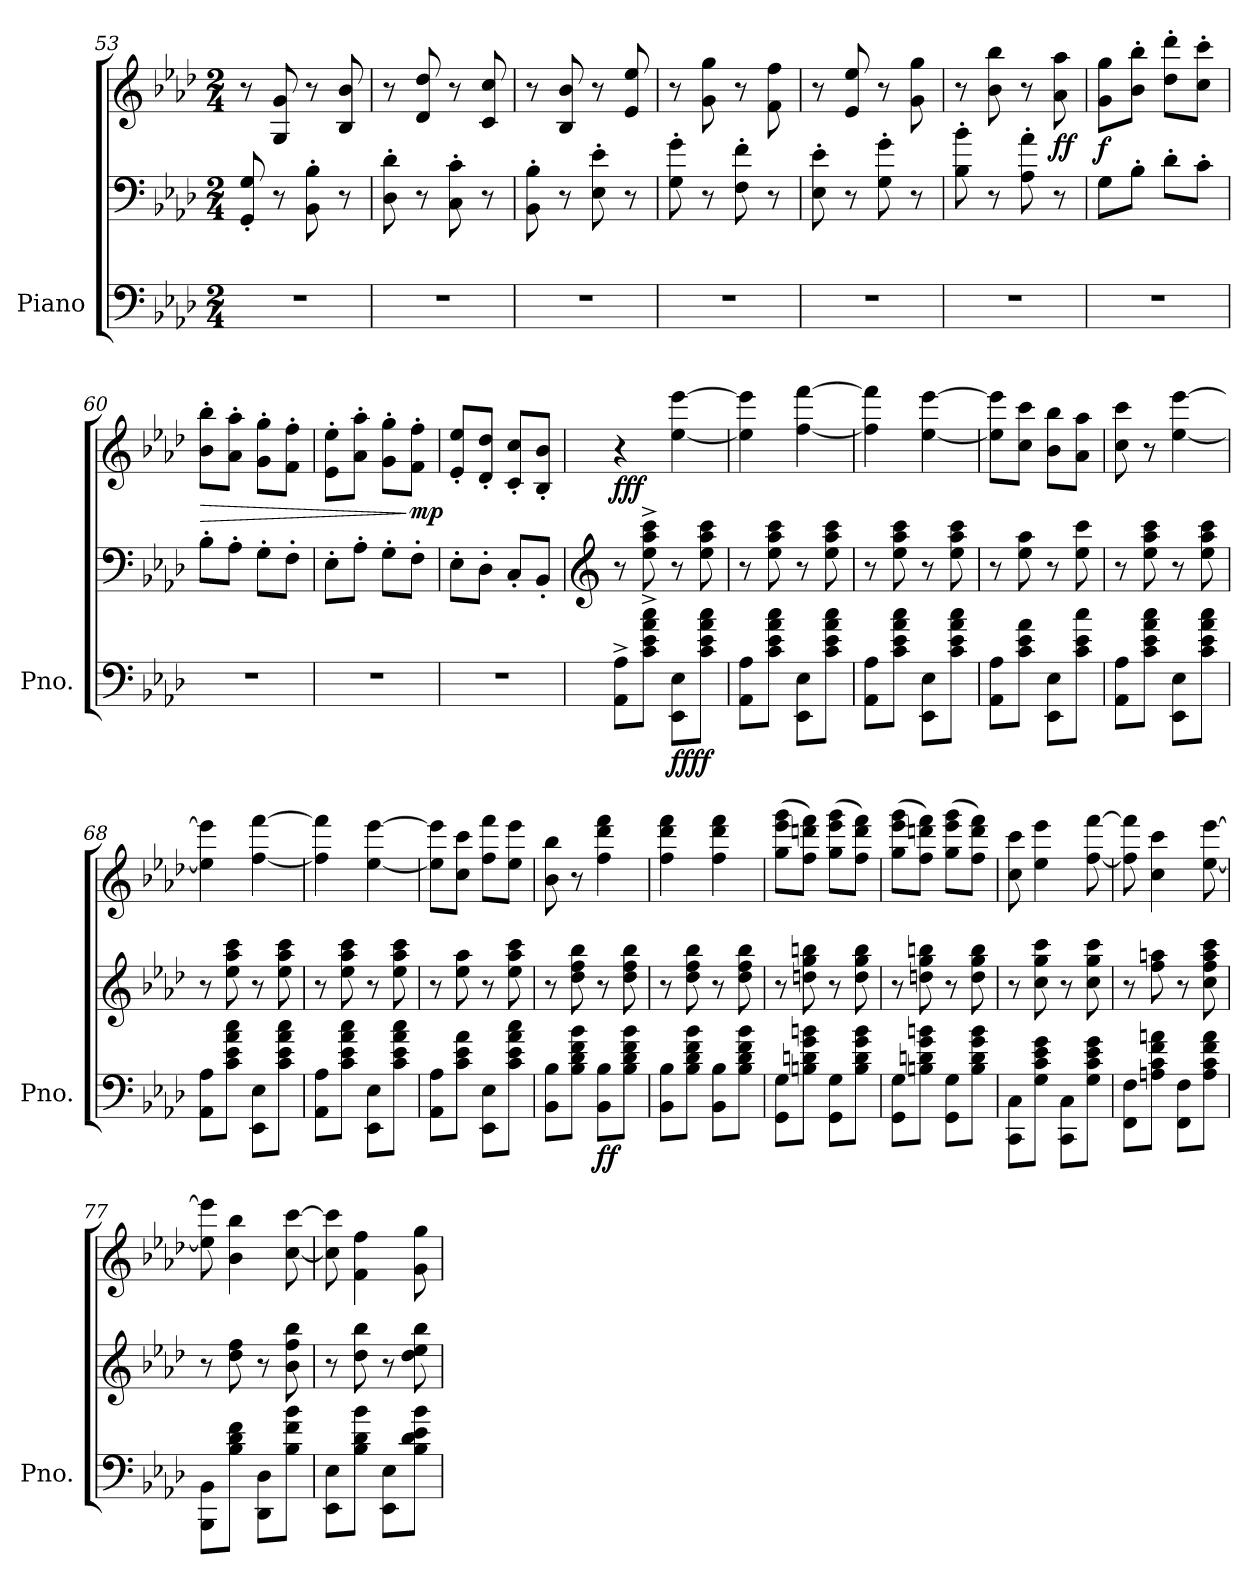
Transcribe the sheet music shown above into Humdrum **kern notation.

**kern	**kern	**kern	**dynam
*part1	*part1	*part1	*part1
*staff3	*staff2	*staff1	*staff1/2/3
*I"Piano	*	*	*
*I'Pno.	*	*	*
*clefF4	*clefF4	*clefG2	*
*k[b-e-a-d-]	*k[b-e-a-d-]	*k[b-e-a-d-]	*
*M2/4	*M2/4	*M2/4	*
=53	=53	=53	=53
2r	8GG/' 8G/'	8r	.
.	8r	8G/ 8g/	.
.	8BB-\' 8B-\'	8r	.
.	8r	8B-/ 8b-/	.
=54	=54	=54	=54
2r	8D-\' 8d-\'	8r	.
.	8r	8d-/ 8dd-/	.
.	8C\' 8c\'	8r	.
.	8r	8c/ 8cc/	.
=55	=55	=55	=55
2r	8BB-\' 8B-\'	8r	.
.	8r	8B-/ 8b-/	.
.	8E-\' 8e-\'	8r	.
.	8r	8e-/ 8ee-/	.
=56	=56	=56	=56
2r	8G\' 8g\'	8r	.
.	8r	8g\ 8gg\	.
.	8F\' 8f\'	8r	.
.	8r	8f\ 8ff\	.
=57	=57	=57	=57
2r	8E-\' 8e-\'	8r	.
.	8r	8e-/ 8ee-/	.
.	8G\' 8g\'	8r	.
.	8r	8g\ 8gg\	.
=58	=58	=58	=58
2r	8B-\' 8b-\'	8r	.
.	8r	8b-\ 8bb-\	.
.	8A-\' 8a-\'	8r	.
!	!	!	!LO:DY:b
.	8r	8a-\ 8aa-\	ff
!!LO:LB:g=z
=59	=59	=59	=59
!	!	!	!LO:DY:b
2r	8G\L	8g\ 8gg\L	f
.	8B-'\J	8b-\' 8bb-\'J	.
.	8d-'\L	8dd-\' 8ddd-\'L	.
.	8c'\J	8cc\' 8ccc\'J	.
=60	=60	=60	=60
!	!	!	!LO:HP:b
2r	8B-'\L	8b-\' 8bb-\'L	>
.	8A-'\J	8a-\' 8aa-\'J	.
.	8G'\L	8g\' 8gg\'L	.
.	8F'\J	8f\' 8ff\'J	.
=61	=61	=61	=61
2r	8E-'\L	8e-\' 8ee-\'L	.
.	8A-'\J	8a-\' 8aa-\'J	.
.	8G'\L	8g\' 8gg\'L	.
!	!	!	!LO:DY:n=1:b
.	8F'\J	8f\' 8ff\'J	] mp
=62	=62	=62	=62
2r	8E-'\L	8e-/' 8ee-/'L	.
.	8D-'\J	8d-/' 8dd-/'J	.
.	8C'/L	8c/' 8cc/'L	.
.	8BB-'/J	8B-/' 8b-/'J	.
=63	=63	=63	=63
*	*clefG2	*	*
!	!	!	!LO:DY:b
8AA-\^ 8A-\^L	8r	4r	fff
8c\^ 8e-\^ 8a-\^ 8cc\^J	8ee-\^ 8aa-\^ 8ccc\^	.	.
!	!	!	!LO:DY:b=3
!	!	!	!LO:DY:n=1:b=2
8EE-\ 8E-\L	8r	[4ee-\ [4eee-\	ff ff
8c\ 8e-\ 8a-\ 8cc\J	8ee-\ 8aa-\ 8ccc\	.	.
=64	=64	=64	=64
8AA-\ 8A-\L	8r	4ee-\] 4eee-\]	.
8c\ 8e-\ 8a-\ 8cc\J	8ee-\ 8aa-\ 8ccc\	.	.
8EE-\ 8E-\L	8r	[4ff\ [4fff\	.
8c\ 8e-\ 8a-\ 8cc\J	8ee-\ 8aa-\ 8ccc\	.	.
=65	=65	=65	=65
8AA-\ 8A-\L	8r	4ff\] 4fff\]	.
8c\ 8e-\ 8a-\ 8cc\J	8ee-\ 8aa-\ 8ccc\	.	.
8EE-\ 8E-\L	8r	[4ee-\ [4eee-\	.
8c\ 8e-\ 8a-\ 8cc\J	8ee-\ 8aa-\ 8ccc\	.	.
=66	=66	=66	=66
8AA-\ 8A-\L	8r	8ee-\] 8eee-\]L	.
8c\ 8e-\ 8a-\J	8ee-\ 8aa-\	8cc\ 8ccc\J	.
8EE-\ 8E-\L	8r	8b-\ 8bb-\L	.
8c\ 8e-\ 8cc\J	8ee-\ 8ccc\	8a-\ 8aa-\J	.
=67	=67	=67	=67
8AA-\ 8A-\L	8r	8cc\ 8ccc\	.
8c\ 8e-\ 8a-\ 8cc\J	8ee-\ 8aa-\ 8ccc\	8r	.
8EE-\ 8E-\L	8r	[4ee-\ [4eee-\	.
8c\ 8e-\ 8a-\ 8cc\J	8ee-\ 8aa-\ 8ccc\	.	.
=68	=68	=68	=68
8AA-\ 8A-\L	8r	4ee-\] 4eee-\]	.
8c\ 8e-\ 8a-\ 8cc\J	8ee-\ 8aa-\ 8ccc\	.	.
8EE-\ 8E-\L	8r	[4ff\ [4fff\	.
8c\ 8e-\ 8a-\ 8cc\J	8ee-\ 8aa-\ 8ccc\	.	.
=69	=69	=69	=69
8AA-\ 8A-\L	8r	4ff\] 4fff\]	.
8c\ 8e-\ 8a-\ 8cc\J	8ee-\ 8aa-\ 8ccc\	.	.
8EE-\ 8E-\L	8r	[4ee-\ [4eee-\	.
8c\ 8e-\ 8a-\ 8cc\J	8ee-\ 8aa-\ 8ccc\	.	.
=70	=70	=70	=70
8AA-\ 8A-\L	8r	8ee-\] 8eee-\]L	.
8c\ 8e-\ 8a-\J	8ee-\ 8aa-\	8cc\ 8ccc\J	.
8EE-\ 8E-\L	8r	8ff\ 8fff\L	.
8c\ 8e-\ 8a-\ 8cc\J	8ee-\ 8aa-\ 8ccc\	8ee-\ 8eee-\J	.
!!LO:LB:g=z
=71	=71	=71	=71
8BB-\ 8B-\L	8r	8b-\ 8bb-\	.
8B-\ 8d-\ 8f\ 8b-\J	8dd-\ 8ff\ 8bb-\	8r	.
!	!	!	!LO:DY:b=3
!	!	!	!LO:DY:n=1:b=2
8BB-\ 8B-\L	8r	4ff\ 4ddd-\ 4fff\	f f
8B-\ 8d-\ 8f\ 8b-\J	8dd-\ 8ff\ 8bb-\	.	.
=72	=72	=72	=72
8BB-\ 8B-\L	8r	4ff\ 4ddd-\ 4fff\	.
8B-\ 8d-\ 8f\ 8b-\J	8dd-\ 8ff\ 8bb-\	.	.
8BB-\ 8B-\L	8r	4ff\ 4ddd-\ 4fff\	.
8B-\ 8d-\ 8f\ 8b-\J	8dd-\ 8ff\ 8bb-\	.	.
=73	=73	=73	=73
8GG\ 8G\L	8r	(>8gg\ 8eee-\ 8ggg\L	.
8Bn\ 8dn\ 8g\ 8bn\J	8ddn\ 8gg\ 8bbn\	8ff\ 8dddn\ 8fff\J)	.
8GG\ 8G\L	8r	(>8gg\ 8eee-\ 8ggg\L	.
8B\ 8d\ 8g\ 8b\J	8dd\ 8gg\ 8bb\	8ff\ 8ddd\ 8fff\J)	.
=74	=74	=74	=74
8GG\ 8G\L	8r	(>8gg\ 8eee-\ 8ggg\L	.
8Bn\ 8dn\ 8g\ 8bn\J	8ddn\ 8gg\ 8bbn\	8ff\ 8dddn\ 8fff\J)	.
8GG\ 8G\L	8r	(>8gg\ 8eee-\ 8ggg\L	.
8B\ 8d\ 8g\ 8b\J	8dd\ 8gg\ 8bb\	8ff\ 8ddd\ 8fff\J)	.
=75	=75	=75	=75
8CC\ 8C\L	8r	8cc\ 8ccc\	.
8G\ 8c\ 8e-\ 8g\J	8cc\ 8gg\ 8ccc\	4ee-\ 4eee-\	.
8CC\ 8C\L	8r	.	.
8G\ 8c\ 8e-\ 8g\J	8cc\ 8gg\ 8ccc\	[8ff\ [8fff\	.
=76	=76	=76	=76
8FF\ 8F\L	8r	8ff\] 8fff\]	.
8An\ 8c\ 8f\ 8an\J	8ff\ 8aan\	4cc\ 4ccc\	.
8FF\ 8F\L	8r	.	.
8A\ 8c\ 8f\ 8a\J	8cc\ 8ff\ 8aa\ 8ccc\	[8ee-\ [8eee-\	.
=77	=77	=77	=77
8BBB-\ 8BB-\L	8r	8ee-\] 8eee-\]	.
8B-\ 8d-\ 8f\J	8dd-\ 8ff\	4b-\ 4bb-\	.
8DD-\ 8D-\L	8r	.	.
8B-\ 8f\ 8b-\J	8b-\ 8ff\ 8bb-\	[8cc\ [8ccc\	.
=78	=78	=78	=78
8EE-\ 8E-\L	8r	8cc\] 8ccc\]	.
8B-\ 8d-\ 8b-\J	8dd-\ 8bb-\	4f\ 4ff\	.
8EE-\ 8E-\L	8r	.	.
8B-\ 8d-\ 8e-\ 8b-\J	8dd-\ 8ee-\ 8bb-\	8g\ 8gg\	.
=	=	=	=
*-	*-	*-	*-
